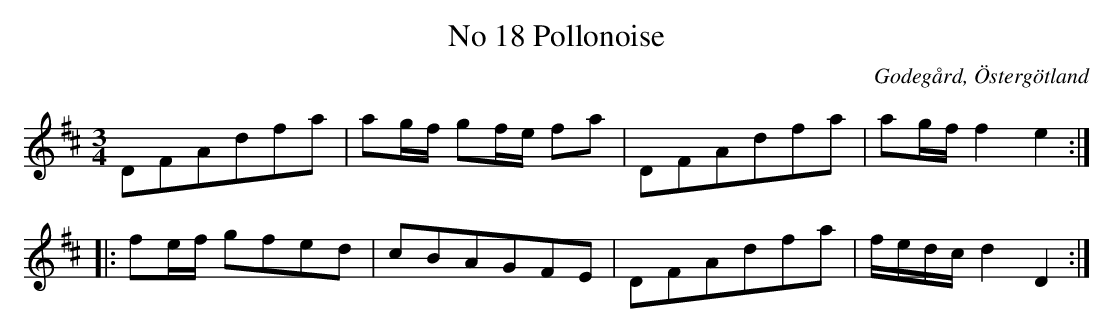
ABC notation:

X:1
T:No 18 Pollonoise
O:Godegård, Östergötland
M:3/4
L:1/8
K:D
DFAdfa | ag/2f/2 gf/2e/2 fa | DFAdfa | ag/2f/2 f2 e2 ::
fe/2f/2 gfed | cBAGFE | DFAdfa | f/2e/2d/2c/2 d2 D2 :|]
